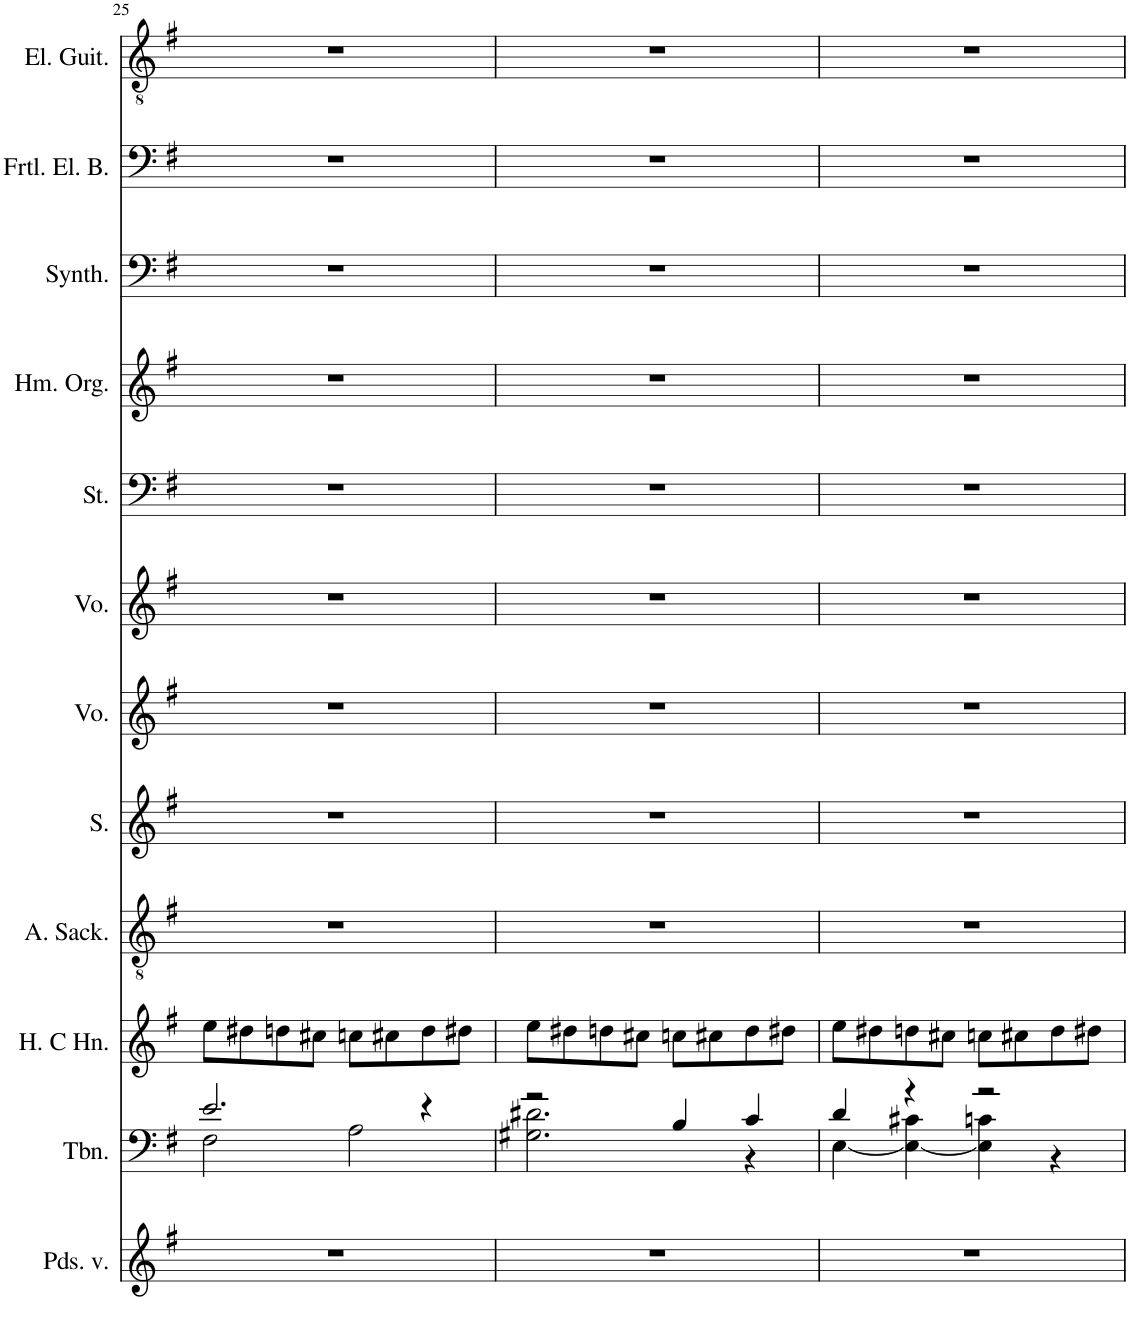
**kern	**kern	**kern	**kern	**kern	**kern	**kern	**kern	**kern	**kern	**kern	**kern
*part12	*part11	*part10	*part9	*part8	*part7	*part6	*part5	*part4	*part3	*part2	*part1
*staff12	*staff11	*staff10	*staff9	*staff8	*staff7	*staff6	*staff5	*staff4	*staff3	*staff2	*staff1
*I"Pardessus de viole, Violin	*I"Trombone, Brass	*I"High C Horn, Brass	*I"Alto Sackbut, Brass	*I"Soprano, Choirs	*I"Voice, Choirs	*I"Voice, Choirs	*I"Strings, Strings	*I"Hammond Organ, Organ	*I"String Synthesizer, Bass 2	*I"Fretless Electric Bass, Bass	*I"Electric Guitar, Guitar2
*I'Pds. v.	*I'Tbn.	*I'H. C Hn.	*I'A. Sack.	*I'S.	*I'Vo.	*I'Vo.	*I'St.	*I'Hm. Org.	*I'Synth.	*I'Frtl. El. B.	*I'El. Guit.
!!LO:PB:g=z
*clefG2	*clefF4	*clefG2	*clefGv2	*clefG2	*clefG2	*clefG2	*clefF4	*clefG2	*clefF4	*clefF4	*clefGv2
*	*	*Trd7c12	*	*	*	*	*	*	*	*Trd7c12	*
*k[f#]	*k[f#]	*k[f#]	*k[f#]	*k[f#]	*k[f#]	*k[f#]	*k[f#]	*k[f#]	*k[f#]	*k[f#]	*k[f#]
*M4/4	*M4/4	*M4/4	*M4/4	*M4/4	*M4/4	*M4/4	*M4/4	*M4/4	*M4/4	*M4/4	*M4/4
=25	=25	=25	=25	=25	=25	=25	=25	=25	=25	=25	=25
*	*^	*	*	*	*	*	*	*	*	*	*
1r	2.e/	2F#\	8ee\L	1r	1r	1r	1r	1r	1r	1r	1r	1r
.	.	.	8dd#X\	.	.	.	.	.	.	.	.	.
.	.	.	8ddn\	.	.	.	.	.	.	.	.	.
.	.	.	8cc#X\J	.	.	.	.	.	.	.	.	.
.	.	2A\	8ccn\L	.	.	.	.	.	.	.	.	.
.	.	.	8cc#X\	.	.	.	.	.	.	.	.	.
.	4r	.	8dd\	.	.	.	.	.	.	.	.	.
.	.	.	8dd#X\J	.	.	.	.	.	.	.	.	.
=26	=26	=26	=26	=26	=26	=26	=26	=26	=26	=26	=26	=26
1r	2r	2.G#X\ 2.d#X\	8ee\L	1r	1r	1r	1r	1r	1r	1r	1r	1r
.	.	.	8dd#X\	.	.	.	.	.	.	.	.	.
.	.	.	8ddn\	.	.	.	.	.	.	.	.	.
.	.	.	8cc#X\J	.	.	.	.	.	.	.	.	.
.	4B/	.	8ccn\L	.	.	.	.	.	.	.	.	.
.	.	.	8cc#X\	.	.	.	.	.	.	.	.	.
.	4c/	4r	8dd\	.	.	.	.	.	.	.	.	.
.	.	.	8dd#X\J	.	.	.	.	.	.	.	.	.
=27	=27	=27	=27	=27	=27	=27	=27	=27	=27	=27	=27	=27
1r	4d/	[4E\	8ee\L	1r	1r	1r	1r	1r	1r	1r	1r	1r
.	.	.	8dd#X\	.	.	.	.	.	.	.	.	.
.	4r	4E\_ 4c#X\	8ddn\	.	.	.	.	.	.	.	.	.
.	.	.	8cc#X\J	.	.	.	.	.	.	.	.	.
.	2r	4E\] 4cn\	8ccn\L	.	.	.	.	.	.	.	.	.
.	.	.	8cc#X\	.	.	.	.	.	.	.	.	.
.	.	4r	8dd\	.	.	.	.	.	.	.	.	.
.	.	.	8dd#X\J	.	.	.	.	.	.	.	.	.
*	*v	*v	*	*	*	*	*	*	*	*	*	*
=	=	=	=	=	=	=	=	=	=	=	=
*-	*-	*-	*-	*-	*-	*-	*-	*-	*-	*-	*-
